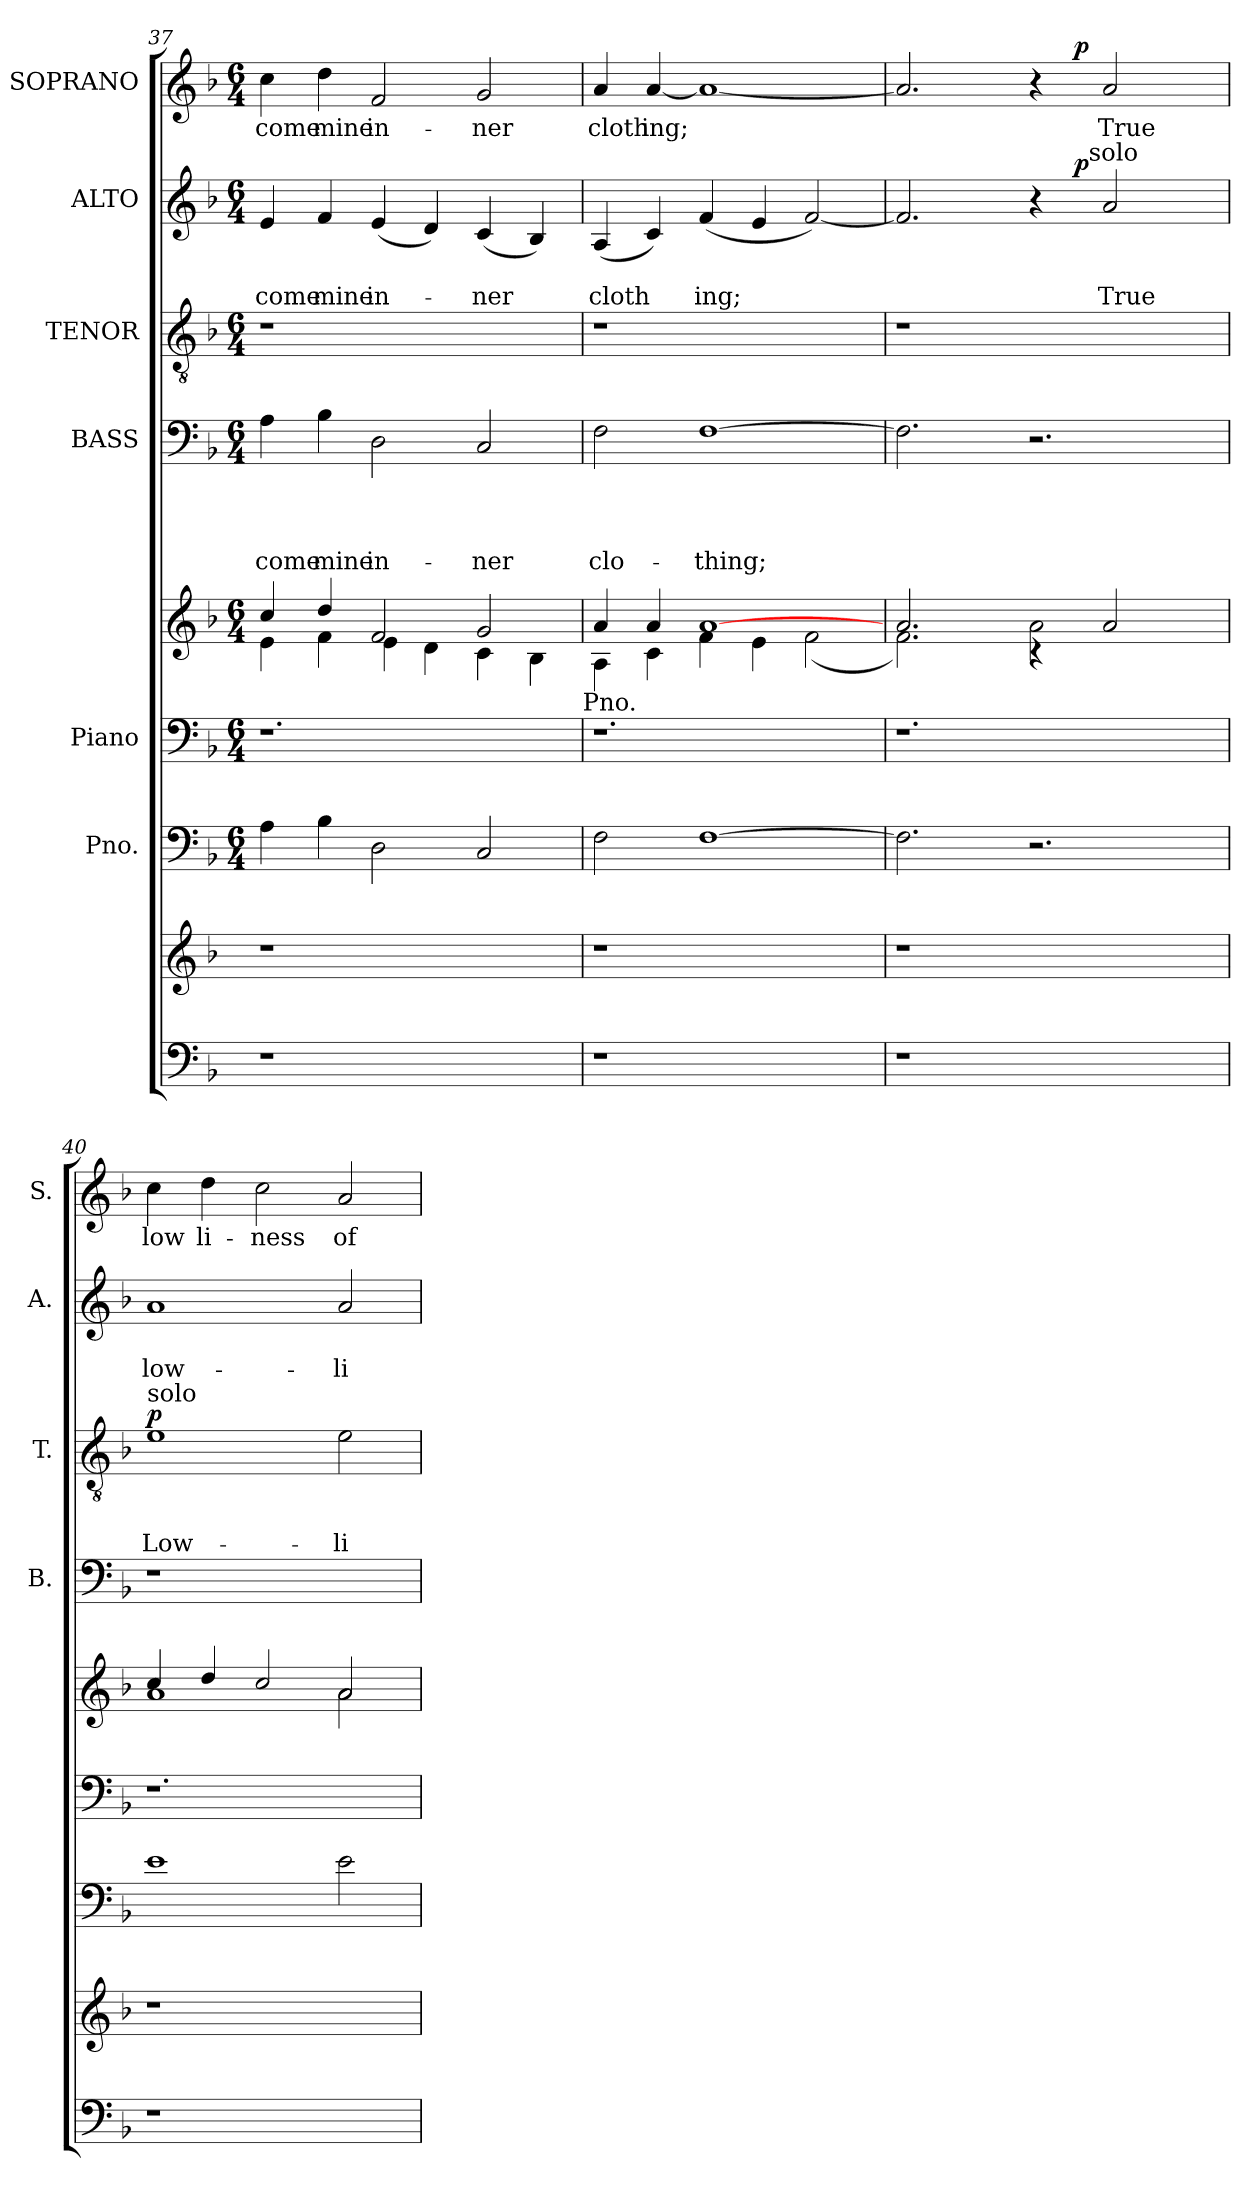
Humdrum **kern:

**kern	**kern	**kern	**kern	**kern	**kern	**text	**text	**text	**text	**kern	**text	**text	**text	**dynam	**kern	**text	**text	**dynam	**kern	**text	**dynam
*part8	*part7	*part6	*part5	*part5	*part4	*part4	*part4	*part4	*part4	*part3	*part3	*part3	*part3	*part3	*part2	*part2	*part2	*part2	*part1	*part1	*part1
*staff9	*staff8	*staff7	*staff6	*staff5	*staff4	*staff4	*staff4	*staff4	*staff4	*staff3	*staff3	*staff3	*staff3	*staff3	*staff2	*staff2	*staff2	*staff2	*staff1	*staff1	*staff1
*	*	*I"Pno.	*I"Piano	*	*I"BASS	*	*	*	*	*I"TENOR	*	*	*	*	*I"ALTO	*	*	*	*I"SOPRANO	*	*
*	*	*	*	*	*I'B.	*	*	*	*	*I'T.	*	*	*	*	*I'A.	*	*	*	*I'S.	*	*
!!LO:PB:g=z
*clefF4	*clefG2	*clefF4	*clefF4	*clefG2	*clefF4	*	*	*	*	*clefGv2	*	*	*	*	*clefG2	*	*	*	*clefG2	*	*
*k[b-]	*k[b-]	*k[b-]	*k[b-]	*k[b-]	*k[b-]	*	*	*	*	*k[b-]	*	*	*	*	*k[b-]	*	*	*	*k[b-]	*	*
*F:	*F:	*F:	*F:	*F:	*F:	*	*	*	*	*F:	*	*	*	*	*F:	*	*	*	*F:	*	*
*	*	*M6/4	*M6/4	*M6/4	*M6/4	*	*	*	*	*M6/4	*	*	*	*	*M6/4	*	*	*	*M6/4	*	*
=37	=37	=37	=37	=37	=37	=37	=37	=37	=37	=37	=37	=37	=37	=37	=37	=37	=37	=37	=37	=37	=37
*	*	*	*	*^	*	*	*	*	*	*	*	*	*	*	*	*	*	*	*	*	*
*	*	*	*	*	*^	*	*	*	*	*	*	*	*	*	*	*	*	*	*	*	*	*
!	!	!	!	!	!	!	!	!	!	!	!LO:LY:b	!LO:N:vis=1	!	!	!	!	!	!	!LO:LY:b	!	!	!LO:LY:b	!
1r	1r	4A\	1.r	4cc/	4e\	1ryy	4A\	.	.	.	-come	1.r	.	.	.	.	4e/	.	-come	.	4cc\	-come	.
!	!	!	!	!	!	!	!	!	!	!	!LO:LY:b	!	!	!	!	!	!	!	!LO:LY:b	!	!	!LO:LY:b	!
.	.	4B-\	.	4f\	4dd/	.	4B-\	.	.	.	mine	.	.	.	.	.	4f/	.	mine	.	4dd\	mine	.
!	!	!	!	!	!	!	!	!	!	!	!LO:LY:b	!	!	!	!	!	!	!	!LO:LY:b	!	!	!LO:LY:b	!
.	.	2D\	.	2f/	4e\	.	2D\	.	.	.	in-	.	.	.	.	.	(<4e/	.	in-	.	2f/	in-	.
.	.	.	.	.	4d\	.	.	.	.	.	.	.	.	.	.	.	4d/)	.	.	.	.	.	.
!	!	!	!	!	!	!	!	!	!	!	!LO:LY:b	!	!	!	!	!	!	!	!LO:LY:b	!	!	!LO:LY:b	!
2ryy	2ryy	2C/	.	2g/	2ryy	4c\	2C/	.	.	.	-ner	.	.	.	.	.	(<4c/	.	-ner	.	2g/	-ner	.
.	.	.	.	.	.	4B-\	.	.	.	.	.	.	.	.	.	.	4B-/)	.	.	.	.	.	.
!	!	!	!	!	!	!LO:TX:b:t=Pno.	!	!	!	!	!	!	!	!	!	!	!	!	!	!	!	!	!
=38	=38	=38	=38	=38	=38	=38	=38	=38	=38	=38	=38	=38	=38	=38	=38	=38	=38	=38	=38	=38	=38	=38	=38
!	!	!	!	!	!	!	!	!	!	!	!LO:LY:b	!LO:N:vis=1	!	!	!	!	!	!	!LO:LY:b	!	!	!LO:LY:b	!
*	*	*	*	*	*v	*v	*	*	*	*	*	*	*	*	*	*	*	*	*	*	*	*	*
1r	1r	2F\	1.r	4a/	4A\	2F\	.	.	.	clo-	1.r	.	.	.	.	(<4A/	.	cloth	.	4a/	cloth	.
!	!	!	!	!	!	!	!	!	!	!	!	!	!	!	!	!	!	!	!	!	!LO:LY:b	!
.	.	.	.	4c\	4a/	.	.	.	.	.	.	.	.	.	.	4c/)	.	.	.	[<4a/	ing;	.
!	!	!	!	!	!	!	!	!	!	!LO:LY:b	!	!	!	!	!	!	!	!LO:LY:b	!	!	!	!
.	.	[>1F	.	[>1a	4f\	[>1F	.	.	.	-thing;	.	.	.	.	.	(<4f/	.	ing;	.	1a_	.	.
.	.	.	.	.	4e\	.	.	.	.	.	.	.	.	.	.	4e/	.	.	.	.	.	.
2ryy	2ryy	.	.	.	(<2f\	.	.	.	.	.	.	.	.	.	.	[<2f/)	.	.	.	.	.	.
=39	=39	=39	=39	=39	=39	=39	=39	=39	=39	=39	=39	=39	=39	=39	=39	=39	=39	=39	=39	=39	=39	=39
!	!	!	!	!	!	!	!	!	!	!	!LO:N:vis=1	!	!	!	!	!	!	!	!	!	!	!
*	*	*	*	*	*	*	*	*	*	*	*	*	*	*	*	*^	*	*	*	*^	*	*
*	*	*	*	*	*	*	*	*	*	*	*	*	*	*	*	*	*^	*	*	*	*	*	*	*
1r	1r	2.F\]	1.r	2.f\)	2.a/	2.F\]	.	.	.	.	1.r	.	.	.	.	2.f/]	2...ryy	2ryy	.	.	.	2.a/]	2...ryy	.	.
.	.	.	.	.	.	.	.	.	.	.	.	.	.	.	.	.	.	4...ryy	.	.	.	.	.	.	.
.	.	2.r	.	2a\	4rc	2.r	.	.	.	.	.	.	.	.	.	4r	.	.	.	.	.	4r	.	.	.
!	!	!	!	!	!	!	!	!	!	!	!	!	!	!	!	!	!	!	!	!	!LO:DY:a	!	!	!	!LO:DY:a
.	.	.	.	.	.	.	.	.	.	.	.	.	.	.	.	.	2ryy	.	.	.	p	.	2ryy	.	p
!	!	!	!	!	!	!	!	!	!	!	!	!	!	!	!	!	!	!LO:TX:a:t=solo	!	!	!	!	!	!	!
.	.	.	.	.	.	.	.	.	.	.	.	.	.	.	.	.	.	2ryy	.	.	.	.	.	.	.
!	!	!	!	!	!	!	!	!	!	!	!	!	!	!	!	!	!	!	!	!LO:LY:b	!	!	!	!LO:LY:b	!
2ryy	2ryy	.	.	.	2a/	.	.	.	.	.	.	.	.	.	.	2a/	.	.	.	True	.	2a/	.	True	.
.	.	.	.	4ryy	.	.	.	.	.	.	.	.	.	.	.	.	.	.	.	.	.	.	.	.	.
.	.	.	.	.	.	.	.	.	.	.	.	.	.	.	.	.	16ryy	.	.	.	.	.	16ryy	.	.
.	.	.	.	.	.	.	.	.	.	.	.	.	.	.	.	.	.	32ryy	.	.	.	.	.	.	.
=40	=40	=40	=40	=40	=40	=40	=40	=40	=40	=40	=40	=40	=40	=40	=40	=40	=40	=40	=40	=40	=40	=40	=40	=40	=40
!	!	!	!	!	!	!	!	!	!	!	!LO:TX:a:t=solo	!	!	!	!	!	!	!	!	!	!	!	!	!	!
!	!	!	!	!	!	!LO:N:vis=1	!	!	!	!	!	!	!	!LO:LY:b	!LO:DY:a	!	!	!	!	!LO:LY:b	!	!	!	!LO:LY:b	!
*	*	*	*	*	*	*	*	*	*	*	*	*	*	*	*	*v	*v	*v	*	*	*	*	*	*	*
*	*	*	*	*	*	*	*	*	*	*	*	*	*	*	*	*	*	*	*	*v	*v	*	*
1r	1r	1e	1.r	4cc/	1a	1.r	.	.	.	.	1e	.	.	Low-	p	1a	.	low-	.	4cc\	low	.
!	!	!	!	!	!	!	!	!	!	!	!	!	!	!	!	!	!	!	!	!	!LO:LY:b	!
.	.	.	.	4dd/	.	.	.	.	.	.	.	.	.	.	.	.	.	.	.	4dd\	li-	.
!	!	!	!	!	!	!	!	!	!	!	!	!	!	!	!	!	!	!	!	!	!LO:LY:b	!
.	.	.	.	2cc/	.	.	.	.	.	.	.	.	.	.	.	.	.	.	.	2cc\	-ness	.
!	!	!	!	!	!	!	!	!	!	!	!	!	!	!LO:LY:b	!	!	!	!LO:LY:b	!	!	!LO:LY:b	!
2ryy	2ryy	2e\	.	2a/	2a\	.	.	.	.	.	2e\	.	.	-li-	.	2a/	.	-li-	.	2a/	of	.
*	*	*	*	*v	*v	*	*	*	*	*	*	*	*	*	*	*	*	*	*	*	*	*
=	=	=	=	=	=	=	=	=	=	=	=	=	=	=	=	=	=	=	=	=	=
*-	*-	*-	*-	*-	*-	*-	*-	*-	*-	*-	*-	*-	*-	*-	*-	*-	*-	*-	*-	*-	*-
